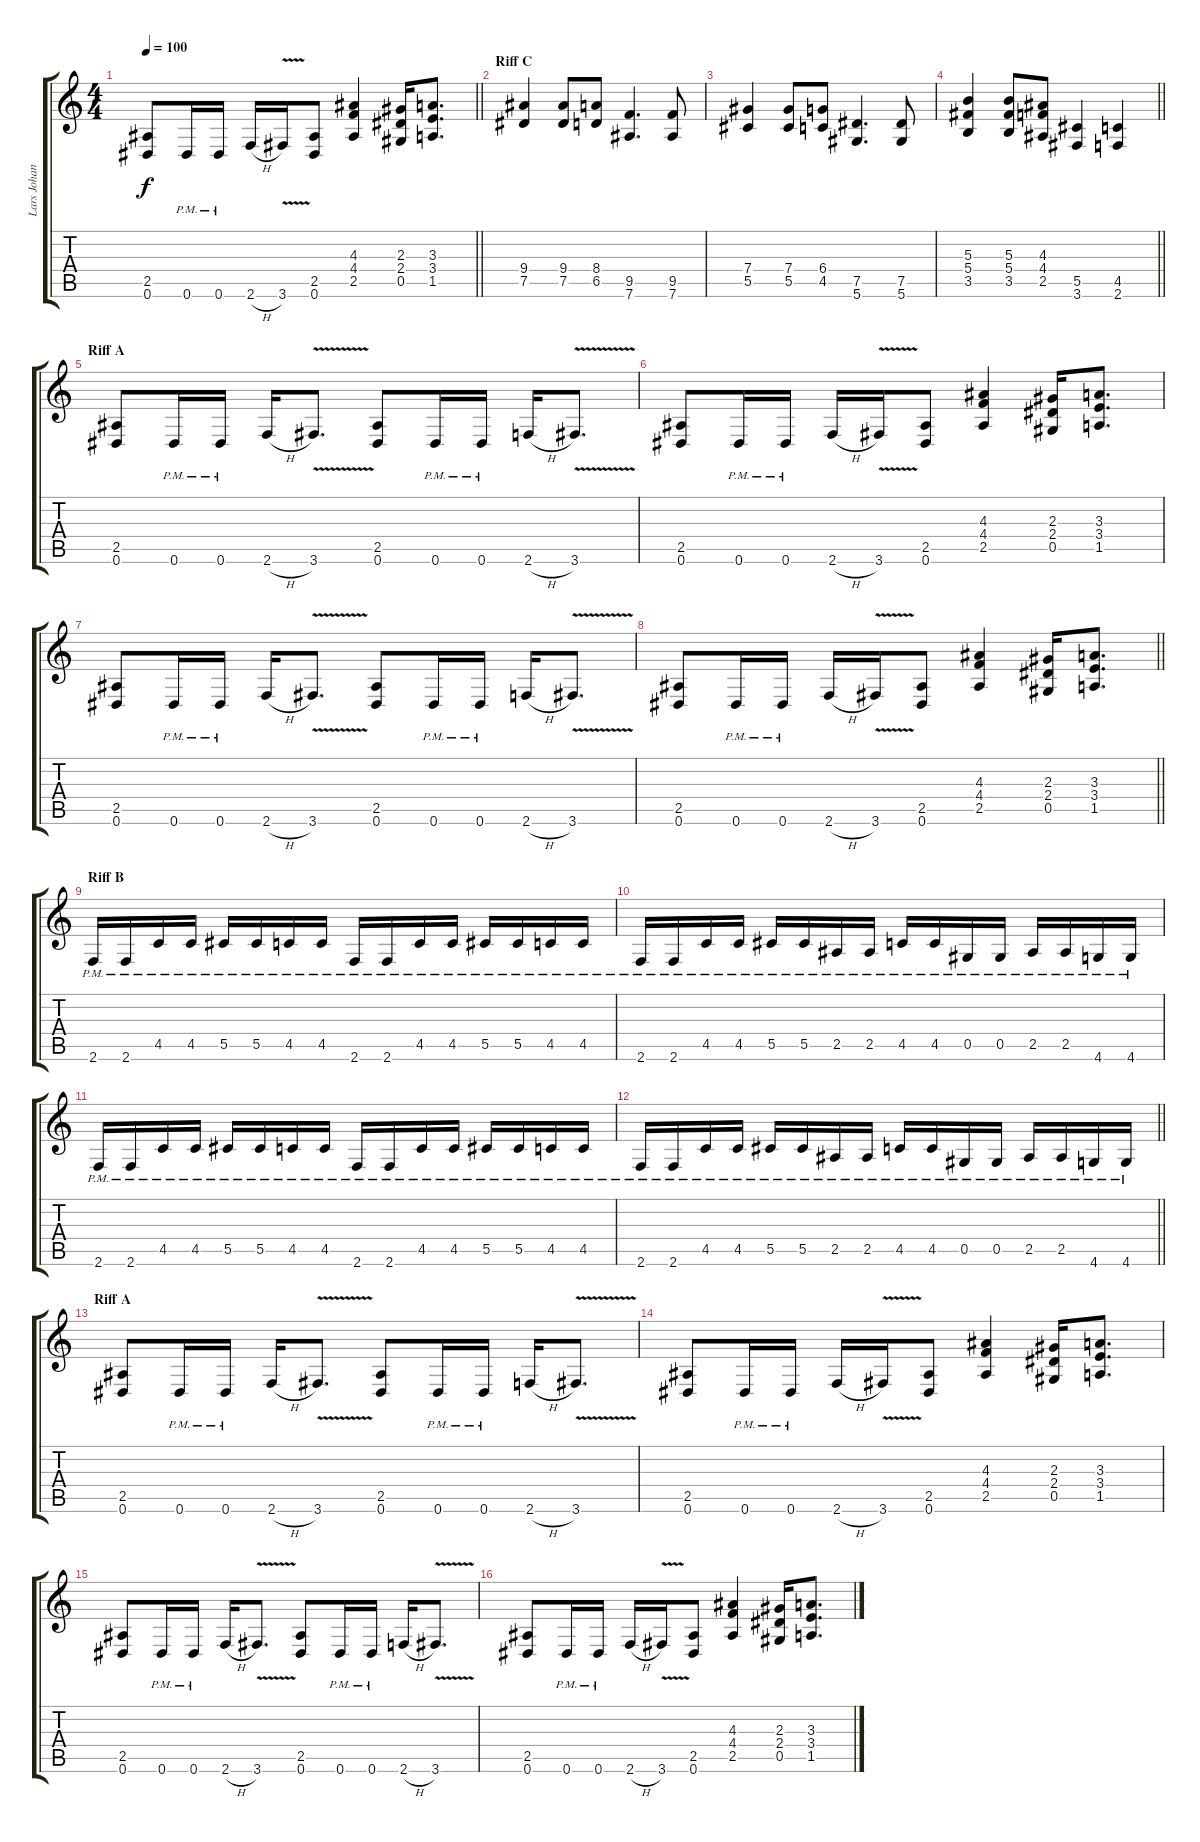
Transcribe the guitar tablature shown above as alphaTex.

\track ("Lars Johansson" "Lars Johan") {instrument distortionguitar}
\staff {score tabs}
\tuning (Eb4 Bb3 Gb3 Db3 Ab2 Eb2) {hide}
\ts (4 4)
\tempo 100
\clef g2
\barLineRight lightlight
\ks c
(2.5 0.6).8{dy f} 0.6{pm}.16 0.6{pm}.16 2.6{h}.16 3.6{v}.16 (2.5 0.6).8 (4.3 4.4 2.5).4 (2.3 2.4 0.5).16 (3.3 3.4 1.5).8{d} |
\section ("" "Riff C")
(9.4 7.5).4 (9.4 7.5).8 (8.4 6.5).8 (9.5 7.6).4{d} (9.5 7.6).8 |
(7.4 5.5).4 (7.4 5.5).8 (6.4 4.5).8 (7.5 5.6).4{d} (7.5 5.6).8 |
\barLineRight lightlight
(5.3 5.4 3.5).4 (5.3 5.4 3.5).8 (4.3 4.4 2.5).8 (5.5 3.6).4 (4.5 2.6).4 |
\section ("" "Riff A")
(2.5 0.6).8 0.6{pm}.16 0.6{pm}.16 2.6{h}.16 3.6{v}.8{d} (2.5 0.6).8 0.6{pm}.16 0.6{pm}.16 2.6{h}.16 3.6{v}.8{d} |
(2.5 0.6).8 0.6{pm}.16 0.6{pm}.16 2.6{h}.16 3.6{v}.16 (2.5 0.6).8 (4.3 4.4 2.5).4 (2.3 2.4 0.5).16 (3.3 3.4 1.5).8{d} |
(2.5 0.6).8 0.6{pm}.16 0.6{pm}.16 2.6{h}.16 3.6{v}.8{d} (2.5 0.6).8 0.6{pm}.16 0.6{pm}.16 2.6{h}.16 3.6{v}.8{d} |
\barLineRight lightlight
(2.5 0.6).8 0.6{pm}.16 0.6{pm}.16 2.6{h}.16 3.6{v}.16 (2.5 0.6).8 (4.3 4.4 2.5).4 (2.3 2.4 0.5).16 (3.3 3.4 1.5).8{d} |
\section ("" "Riff B")
2.6{pm}.16 2.6{pm}.16 4.5{pm}.16 4.5{pm}.16 5.5{pm}.16 5.5{pm}.16 4.5{pm}.16 4.5{pm}.16 2.6{pm}.16 2.6{pm}.16 4.5{pm}.16 4.5{pm}.16 5.5{pm}.16 5.5{pm}.16 4.5{pm}.16 4.5{pm}.16 |
2.6{pm}.16 2.6{pm}.16 4.5{pm}.16 4.5{pm}.16 5.5{pm}.16 5.5{pm}.16 2.5{pm}.16 2.5{pm}.16 4.5{pm}.16 4.5{pm}.16 0.5{pm}.16 0.5{pm}.16 2.5{pm}.16 2.5{pm}.16 4.6{pm}.16 4.6{pm}.16 |
2.6{pm}.16 2.6{pm}.16 4.5{pm}.16 4.5{pm}.16 5.5{pm}.16 5.5{pm}.16 4.5{pm}.16 4.5{pm}.16 2.6{pm}.16 2.6{pm}.16 4.5{pm}.16 4.5{pm}.16 5.5{pm}.16 5.5{pm}.16 4.5{pm}.16 4.5{pm}.16 |
\barLineRight lightlight
2.6{pm}.16 2.6{pm}.16 4.5{pm}.16 4.5{pm}.16 5.5{pm}.16 5.5{pm}.16 2.5{pm}.16 2.5{pm}.16 4.5{pm}.16 4.5{pm}.16 0.5{pm}.16 0.5{pm}.16 2.5{pm}.16 2.5{pm}.16 4.6{pm}.16 4.6{pm}.16 |
\section ("" "Riff A")
(2.5 0.6).8 0.6{pm}.16 0.6{pm}.16 2.6{h}.16 3.6{v}.8{d} (2.5 0.6).8 0.6{pm}.16 0.6{pm}.16 2.6{h}.16 3.6{v}.8{d} |
(2.5 0.6).8 0.6{pm}.16 0.6{pm}.16 2.6{h}.16 3.6{v}.16 (2.5 0.6).8 (4.3 4.4 2.5).4 (2.3 2.4 0.5).16 (3.3 3.4 1.5).8{d} |
(2.5 0.6).8 0.6{pm}.16 0.6{pm}.16 2.6{h}.16 3.6{v}.8{d} (2.5 0.6).8 0.6{pm}.16 0.6{pm}.16 2.6{h}.16 3.6{v}.8{d} |
(2.5 0.6).8 0.6{pm}.16 0.6{pm}.16 2.6{h}.16 3.6{v}.16 (2.5 0.6).8 (4.3 4.4 2.5).4 (2.3 2.4 0.5).16 (3.3 3.4 1.5).8{d}
